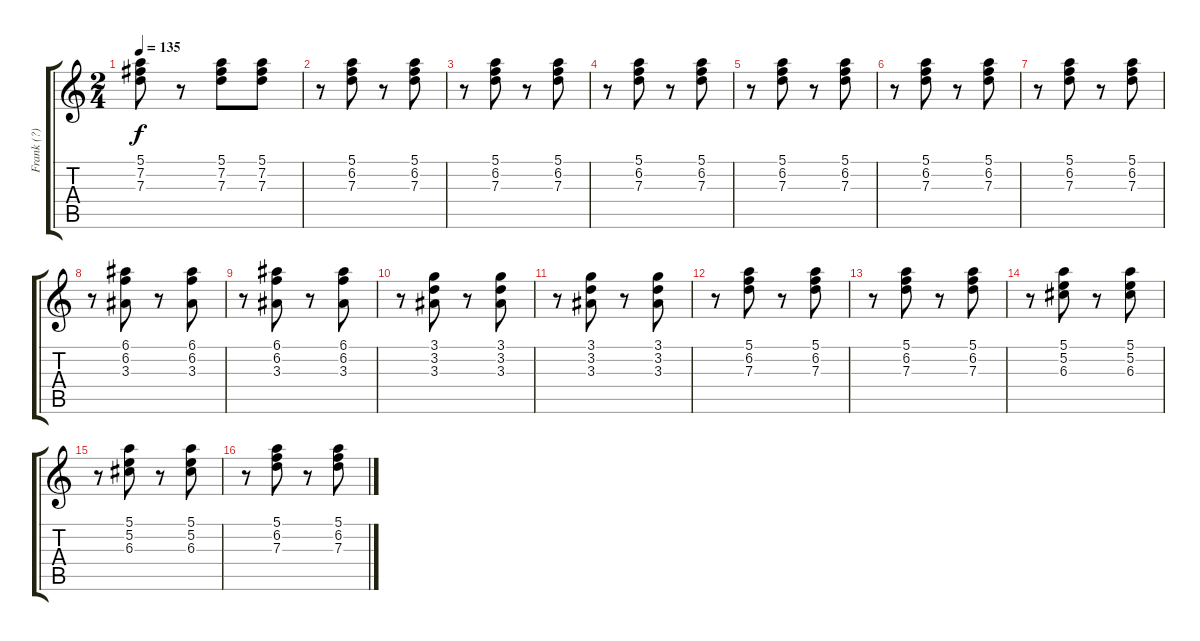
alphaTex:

\track ("Frank (?)" "Frank (?)") {instrument electricguitarjazz}
\staff {score tabs}
\tuning (E4 B3 G3 D3 A2 E2) {hide}
\ts (2 4)
\tempo 135
\clef g2
\ks c
(5.1 7.2 7.3).8{dy f} r.8 (5.1 7.2 7.3).8 (5.1 7.2 7.3).8 |
r.8 (5.1 6.2 7.3).8 r.8 (5.1 6.2 7.3).8 |
r.8 (5.1 6.2 7.3).8 r.8 (5.1 6.2 7.3).8 |
r.8 (5.1 6.2 7.3).8 r.8 (5.1 6.2 7.3).8 |
r.8 (5.1 6.2 7.3).8 r.8 (5.1 6.2 7.3).8 |
r.8 (5.1 6.2 7.3).8 r.8 (5.1 6.2 7.3).8 |
r.8 (5.1 6.2 7.3).8 r.8 (5.1 6.2 7.3).8 |
r.8 (6.1 6.2 3.3).8 r.8 (6.1 6.2 3.3).8 |
r.8 (6.1 6.2 3.3).8 r.8 (6.1 6.2 3.3).8 |
r.8 (3.1 3.2 3.3).8 r.8 (3.1 3.2 3.3).8 |
r.8 (3.1 3.2 3.3).8 r.8 (3.1 3.2 3.3).8 |
r.8 (5.1 6.2 7.3).8 r.8 (5.1 6.2 7.3).8 |
r.8 (5.1 6.2 7.3).8 r.8 (5.1 6.2 7.3).8 |
r.8 (5.1 5.2 6.3).8 r.8 (5.1 5.2 6.3).8 |
r.8 (5.1 5.2 6.3).8 r.8 (5.1 5.2 6.3).8 |
r.8 (5.1 6.2 7.3).8 r.8 (5.1 6.2 7.3).8
